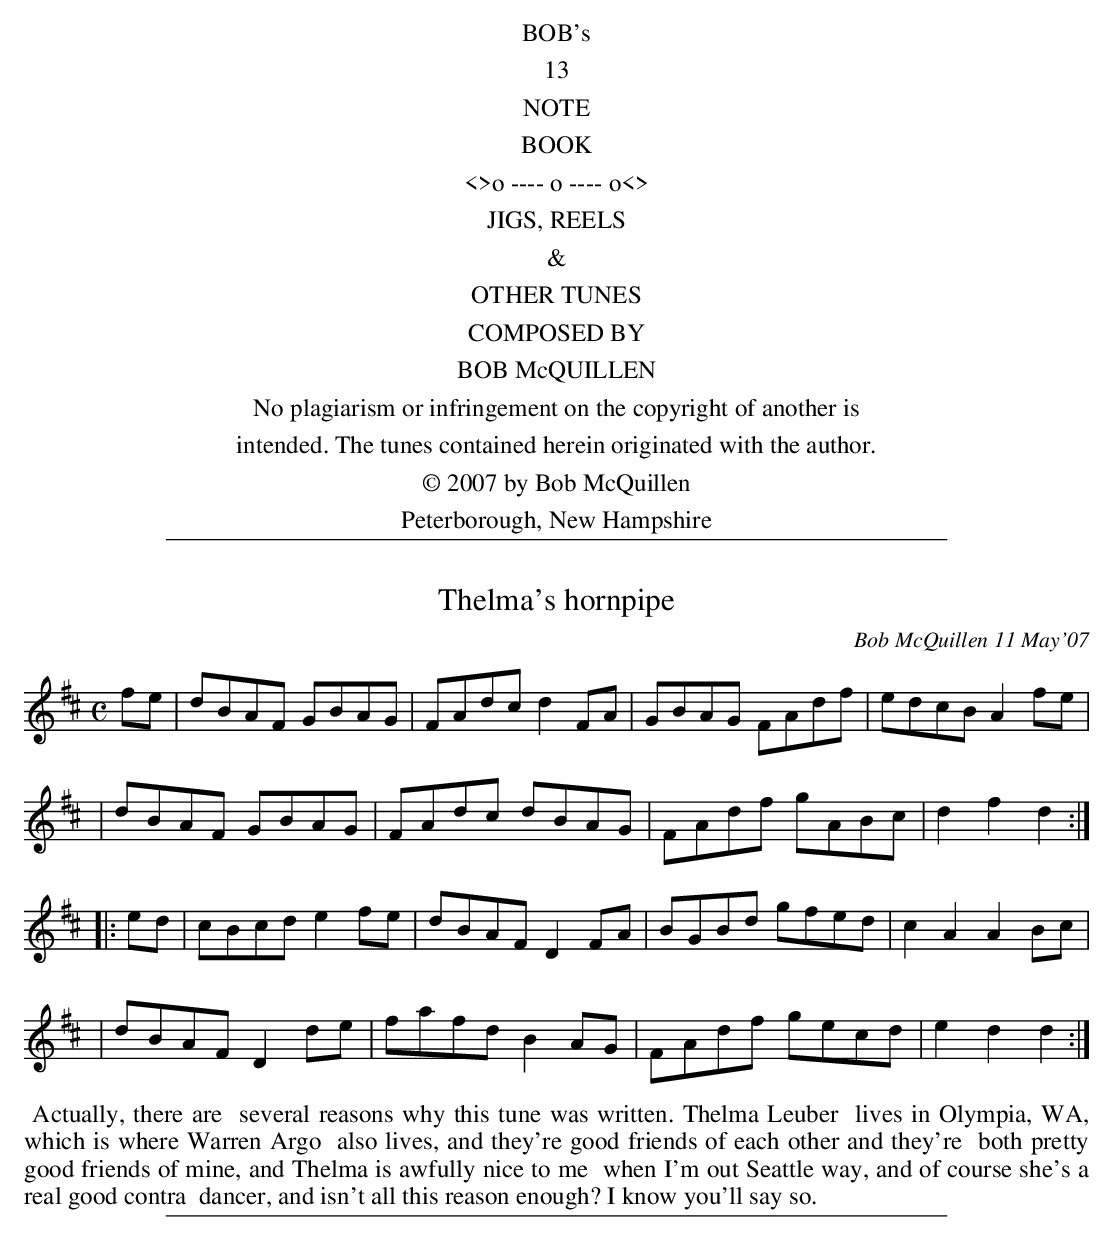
X:1
T: Thelma's hornpipe
C: Bob McQuillen 11 May'07
M: C
L: 1/8
K: D
fe \
| dBAF GBAG | FAdc d2FA | GBAG FAdf | edcB A2fe |
| dBAF GBAG | FAdc dBAG | FAdf gABc | d2f2 d2 :|
|: ed \
| cBcd e2fe | dBAF D2FA | BGBd gfed | c2A2 A2Bc |
| dBAF D2de | fafd B2AG | FAdf gecd | e2d2 d2 :|
